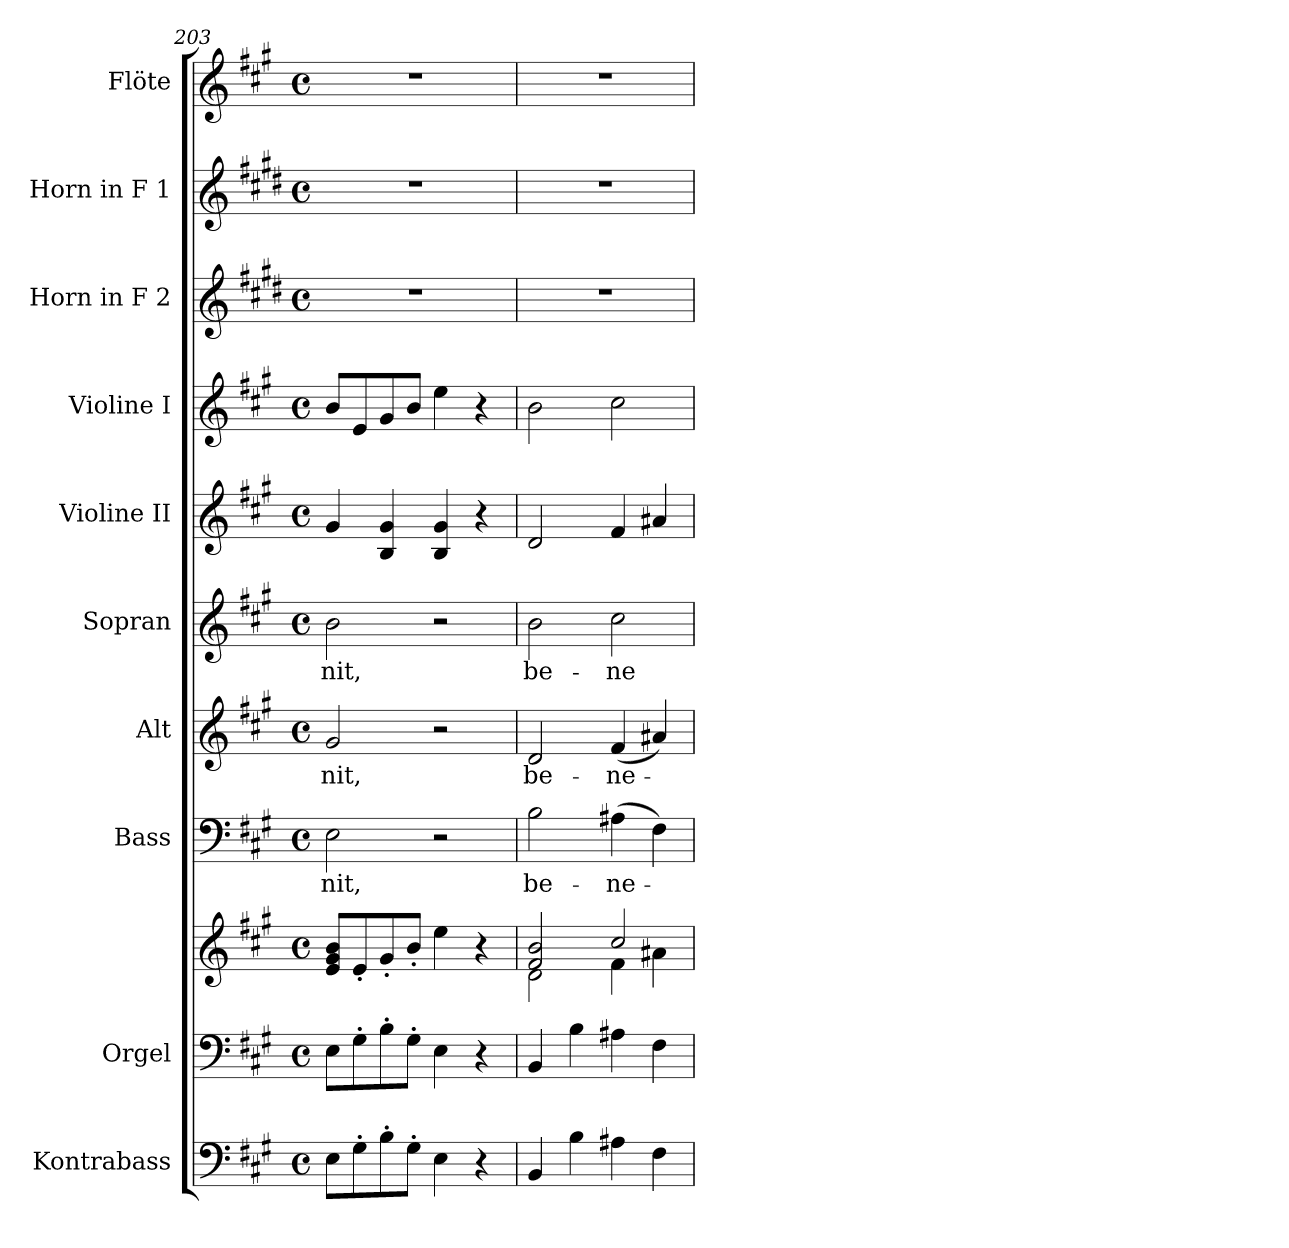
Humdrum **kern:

**kern	**kern	**kern	**kern	**text	**kern	**text	**kern	**text	**kern	**kern	**kern	**kern	**kern
*part10	*part9	*part9	*part8	*part8	*part7	*part7	*part6	*part6	*part5	*part4	*part3	*part2	*part1
*staff11	*staff10	*staff9	*staff8	*staff8	*staff7	*staff7	*staff6	*staff6	*staff5	*staff4	*staff3	*staff2	*staff1
*I"Kontrabass	*I"Orgel	*	*I"Bass	*	*I"Alt	*	*I"Sopran	*	*I"Violine II	*I"Violine I	*I"Horn in F 2	*I"Horn in F 1	*I"Flöte
*I'Kb.	*I'Org.	*	*I'B.	*	*I'A.	*	*I'S.	*	*I'Vl. II	*I'Vl. I	*	*	*I'Fl.
!!LO:PB:g=z
*clefF4	*clefF4	*clefG2	*clefF4	*	*clefG2	*	*clefG2	*	*clefG2	*clefG2	*clefG2	*clefG2	*clefG2
*ITrd7c12	*	*	*	*	*	*	*	*	*	*	*ITrd4c7	*ITrd4c7	*
*k[f#c#g#]	*k[f#c#g#]	*k[f#c#g#]	*k[f#c#g#]	*	*k[f#c#g#]	*	*k[f#c#g#]	*	*k[f#c#g#]	*k[f#c#g#]	*k[f#c#g#]	*k[f#c#g#]	*k[f#c#g#]
*A:	*A:	*A:	*A:	*	*A:	*	*A:	*	*A:	*A:	*A:	*A:	*A:
*M4/4	*M4/4	*M4/4	*M4/4	*	*M4/4	*	*M4/4	*	*M4/4	*M4/4	*M4/4	*M4/4	*M4/4
*met(c)	*met(c)	*met(c)	*met(c)	*	*met(c)	*	*met(c)	*	*met(c)	*met(c)	*met(c)	*met(c)	*met(c)
=203	=203	=203	=203	=203	=203	=203	=203	=203	=203	=203	=203	=203	=203
!	!	!	!	!LO:LY:b	!	!LO:LY:b	!	!LO:LY:b	!	!	!	!	!
8EE\L	8E\L	8e/ 8g#/ 8b/L	2E\	-nit,	2g#/	-nit,	2b\	-nit,	4g#/	8b/L	1r	1r	1r
8GG#'>\	8G#'>\	8e'</	.	.	.	.	.	.	.	8e/	.	.	.
8BB'>\	8B'>\	8g#'</	.	.	.	.	.	.	4B/ 4g#/	8g#/	.	.	.
8GG#'>\J	8G#'>\J	8b'</J	.	.	.	.	.	.	.	8b/J	.	.	.
4EE\	4E\	4ee\	2r	.	2r	.	2r	.	4B/ 4g#/	4ee\	.	.	.
4r	4r	4r	.	.	.	.	.	.	4r	4r	.	.	.
=204	=204	=204	=204	=204	=204	=204	=204	=204	=204	=204	=204	=204	=204
*	*	*^	*	*	*	*	*	*	*	*	*	*	*
!	!	!	!	!	!LO:LY:b	!	!LO:LY:b	!	!LO:LY:b	!	!	!	!	!
4BBB/	4BB/	2f#/ 2b/	2d\	2B\	be-	2d/	be-	2b\	be-	2d/	2b\	1r	1r	1r
4BB\	4B\	.	.	.	.	.	.	.	.	.	.	.	.	.
!	!	!	!	!	!LO:LY:b	!	!LO:LY:b	!	!LO:LY:b	!	!	!	!	!
4AA#X\	4A#X\	2cc#/	4f#\	(>4A#X\	-ne-	(<4f#/	-ne-	2cc#\	-ne-	4f#/	2cc#\	.	.	.
4FF#\	4F#\	.	4a#X\	4F#\)	.	4a#X/)	.	.	.	4a#X/	.	.	.	.
*	*	*v	*v	*	*	*	*	*	*	*	*	*	*	*
=	=	=	=	=	=	=	=	=	=	=	=	=	=
*-	*-	*-	*-	*-	*-	*-	*-	*-	*-	*-	*-	*-	*-
